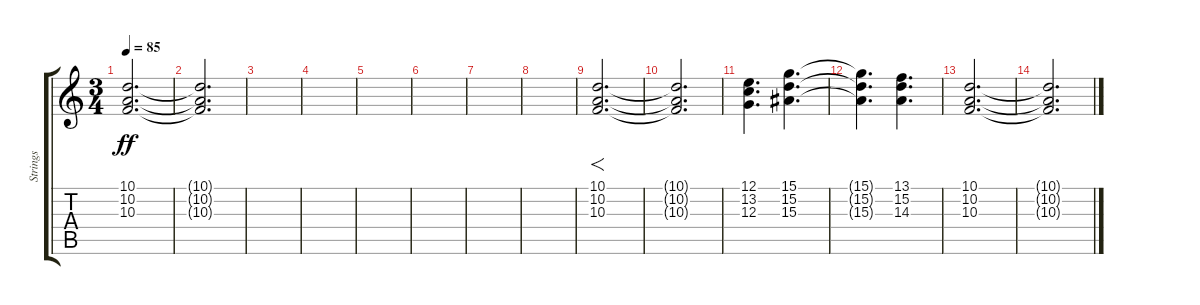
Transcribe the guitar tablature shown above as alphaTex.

\track ("Strings" "Strings") {instrument stringensemble1}
\staff {score tabs}
\tuning (E4 B3 G3 D3 A2 E2) {hide}
\ts (3 4)
\tempo 85
\clef g2
\ks c
(10.1 10.2 10.3).2{d dy ff volume 0} |
(10.1{t} 10.2{t} 10.3{t}).2{d} |
|
|
|
|
|
|
(10.1 10.2 10.3).2{f d volume 13} |
(10.1{t} 10.2{t} 10.3{t}).2{d} |
(12.1 13.2 12.3).4{d} (15.1 15.2 15.3).4{d} |
(15.1{t} 15.2{t} 15.3{t}).4{d} (13.1 15.2 14.3).4{d} |
(10.1 10.2 10.3).2{d volume 0} |
(10.1{t} 10.2{t} 10.3{t}).2{d}
